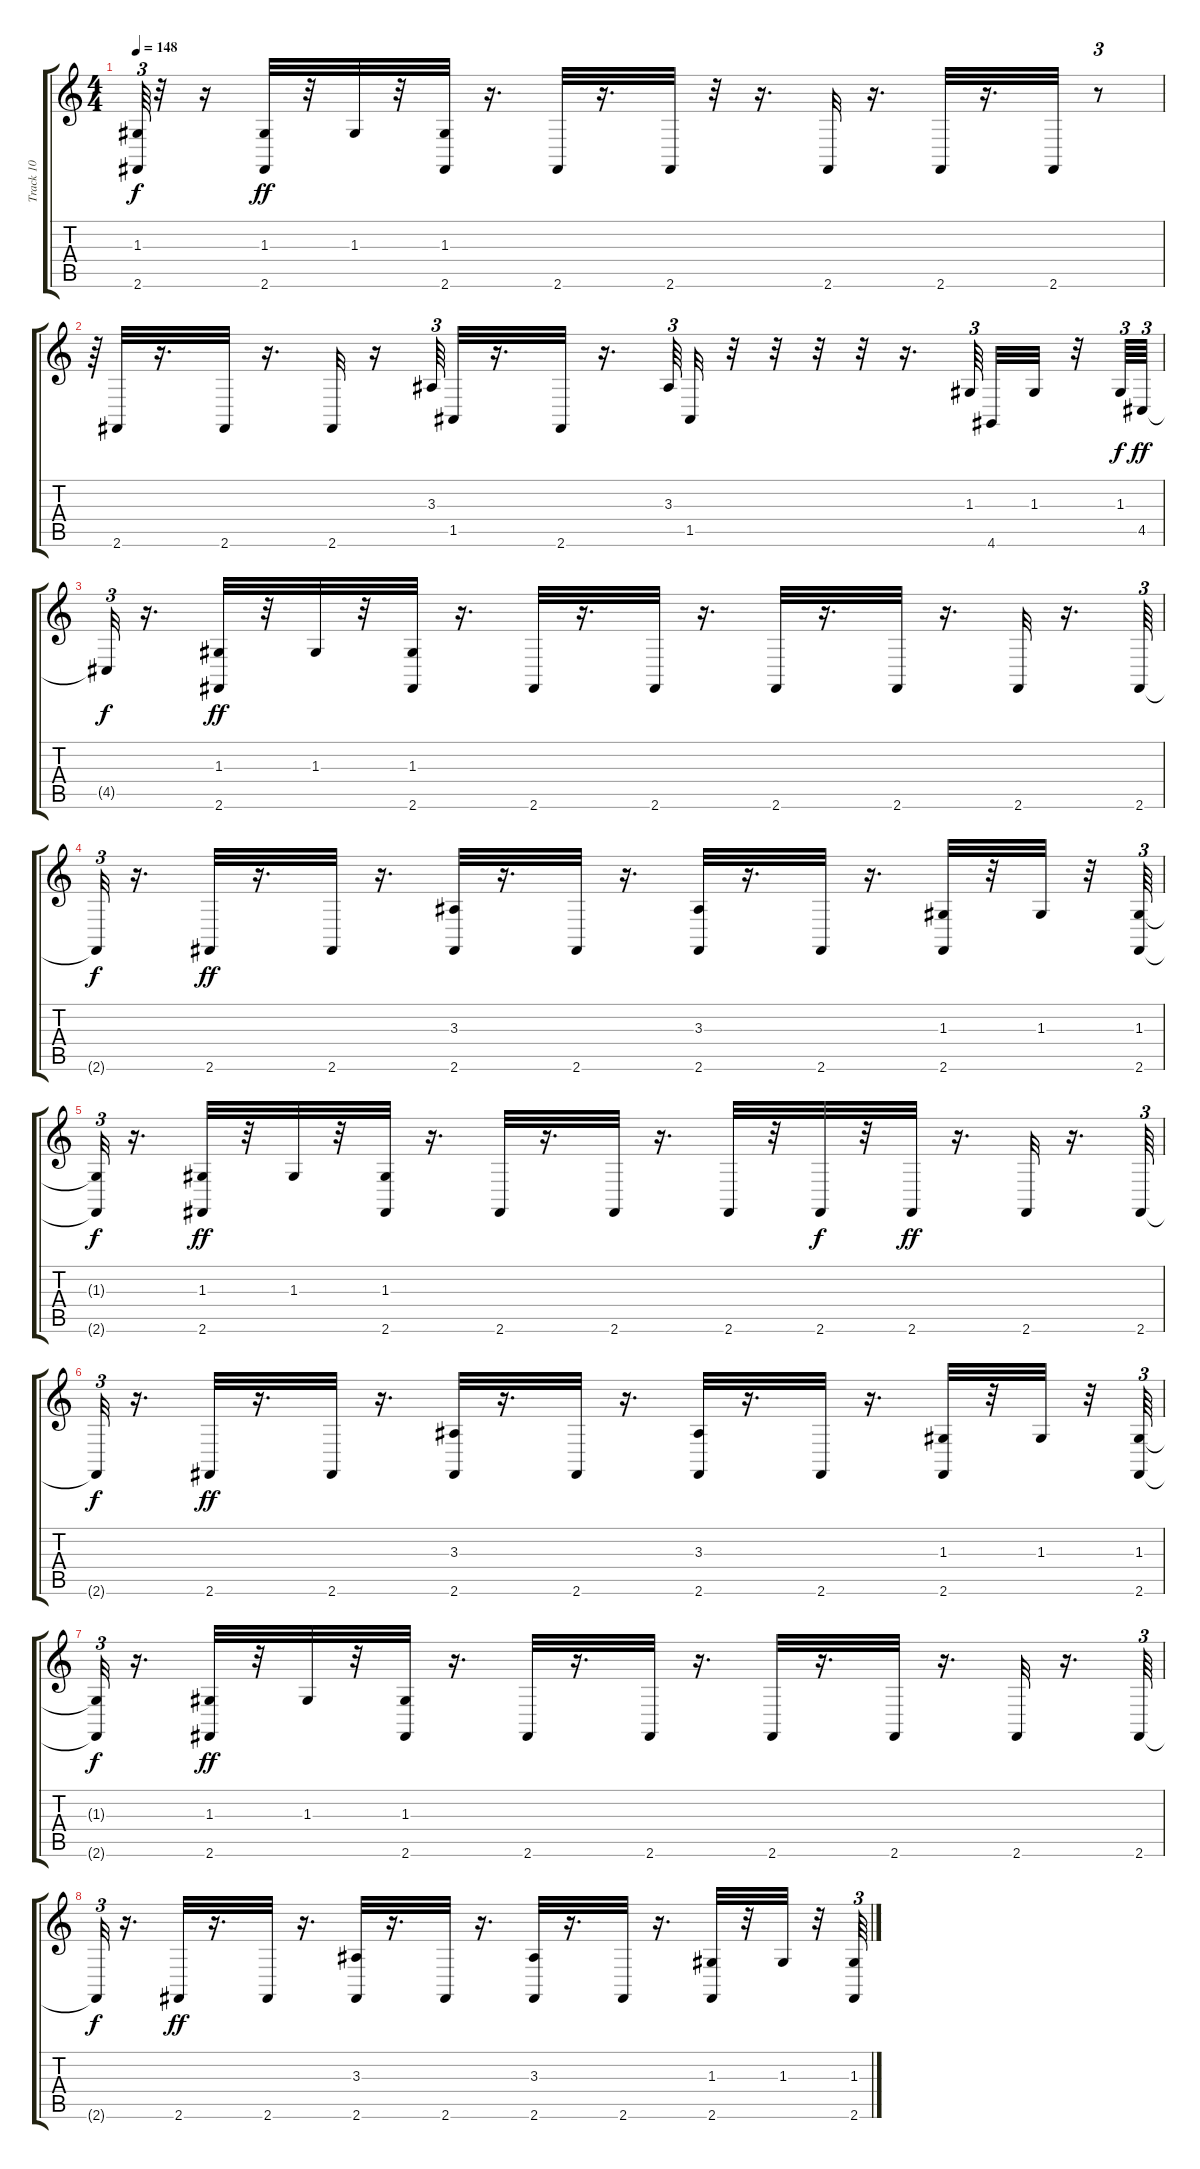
\track ("Track 10" "Track 10") {instrument synthdrum}
\staff {score tabs}
\tuning (E4 B3 G3 D3 A2 E2) {hide}
\ts (4 4)
\tempo 148
\clef g2
\ks c
(1.3{t} 2.6{t}).64{tu (3 2) dy f} r.32 r.16 (1.3 2.6).32{dy ff} r.32 1.3.32 r.32 (1.3 2.6).32 r.16{d} 2.6.32 r.16{d} 2.6.32 r.32 r.16{d} 2.6.32 r.16{d} 2.6.32 r.16{d} 2.6.32 r.8{tu (3 2)} |
r.64{tu (3 2)} 2.6.32 r.16{d} 2.6.32 r.16{d} 2.6.32 r.16 3.3.64{tu (3 2)} 1.5.32 r.16{d} 2.6.32 r.16{d} 3.3.64{tu (3 2)} 1.5.32 r.32 r.32 r.32 r.32 r.16{d} 1.3.64{tu (3 2) beam splitsecondary} 4.6.32 1.3.32 r.32 1.3.64{tu (3 2) dy f} 4.5.64{tu (3 2) dy ff} |
4.5{t}.32{tu (3 2) dy f} r.16{d} (1.3 2.6).32{dy ff} r.32 1.3.32 r.32 (1.3 2.6).32 r.16{d} 2.6.32 r.16{d} 2.6.32 r.16{d} 2.6.32 r.16{d} 2.6.32 r.16{d} 2.6.32 r.16{d} 2.6.64{tu (3 2)} |
2.6{t}.32{tu (3 2) dy f} r.16{d} 2.6.32{dy ff} r.16{d} 2.6.32 r.16{d} (3.3 2.6).32 r.16{d} 2.6.32 r.16{d} (3.3 2.6).32 r.16{d} 2.6.32 r.16{d} (1.3 2.6).32 r.32 1.3.32 r.32 (1.3 2.6).64{tu (3 2)} |
(1.3{t} 2.6{t}).32{tu (3 2) dy f} r.16{d} (1.3 2.6).32{dy ff} r.32 1.3.32 r.32 (1.3 2.6).32 r.16{d} 2.6.32 r.16{d} 2.6.32 r.16{d} 2.6.32 r.32 2.6.32{dy f} r.32 2.6.32{dy ff} r.16{d} 2.6.32 r.16{d} 2.6.64{tu (3 2)} |
2.6{t}.32{tu (3 2) dy f} r.16{d} 2.6.32{dy ff} r.16{d} 2.6.32 r.16{d} (3.3 2.6).32 r.16{d} 2.6.32 r.16{d} (3.3 2.6).32 r.16{d} 2.6.32 r.16{d} (1.3 2.6).32 r.32 1.3.32 r.32 (1.3 2.6).64{tu (3 2)} |
(1.3{t} 2.6{t}).32{tu (3 2) dy f} r.16{d} (1.3 2.6).32{dy ff} r.32 1.3.32 r.32 (1.3 2.6).32 r.16{d} 2.6.32 r.16{d} 2.6.32 r.16{d} 2.6.32 r.16{d} 2.6.32 r.16{d} 2.6.32 r.16{d} 2.6.64{tu (3 2)} |
2.6{t}.32{tu (3 2) dy f} r.16{d} 2.6.32{dy ff} r.16{d} 2.6.32 r.16{d} (3.3 2.6).32 r.16{d} 2.6.32 r.16{d} (3.3 2.6).32 r.16{d} 2.6.32 r.16{d} (1.3 2.6).32 r.32 1.3.32 r.32 (1.3 2.6).64{tu (3 2)}
